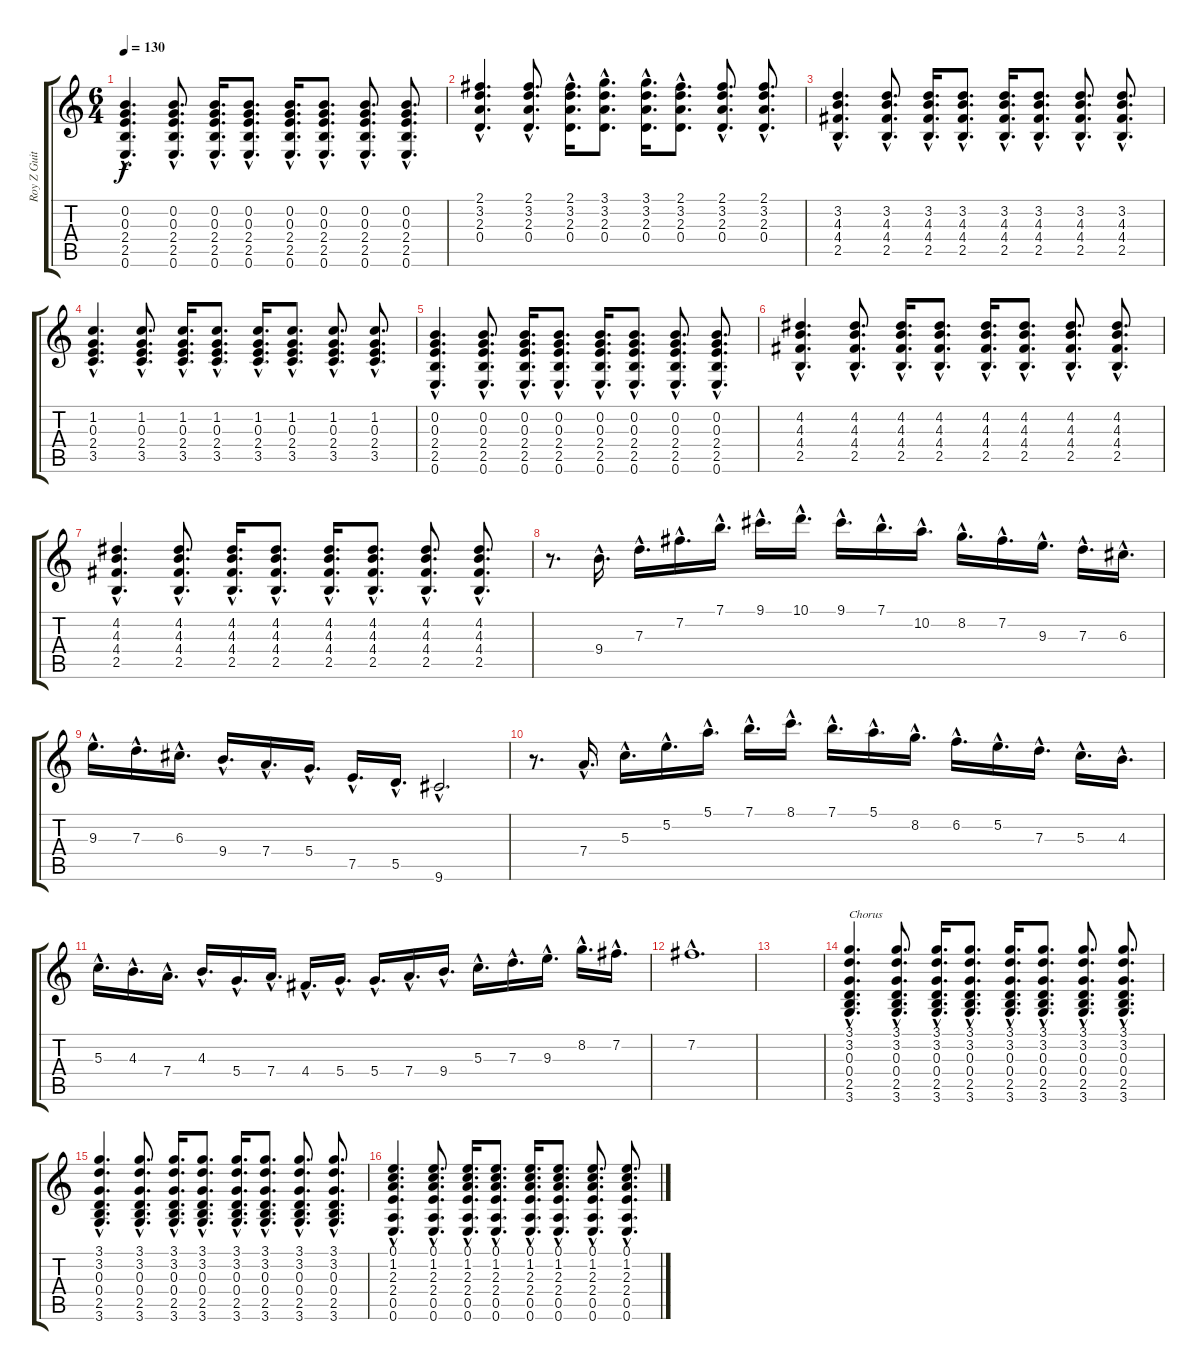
\track ("Roy Z Guitar 01" "Roy Z Guit") {instrument acousticguitarsteel}
\staff {score tabs}
\tuning (E4 B3 G3 D3 A2 E2) {hide}
\ts (6 4)
\tempo 130
\clef g2
\ks c
(0.2{hac} 0.3{hac} 2.4{hac} 2.5{hac} 0.6{hac}).4{d dy f} (0.2{hac} 0.3{hac} 2.4{hac} 2.5{hac} 0.6{hac}).8{d} (0.2{hac} 0.3{hac} 2.4{hac} 2.5{hac} 0.6{hac}).16{d} (0.2{hac} 0.3{hac} 2.4{hac} 2.5{hac} 0.6{hac}).8{d} (0.2{hac} 0.3{hac} 2.4{hac} 2.5{hac} 0.6{hac}).16{d} (0.2{hac} 0.3{hac} 2.4{hac} 2.5{hac} 0.6{hac}).8{d} (0.2{hac} 0.3{hac} 2.4{hac} 2.5{hac} 0.6{hac}).8{d} (0.2{hac} 0.3{hac} 2.4{hac} 2.5{hac} 0.6{hac}).8{d} |
(2.1{hac} 3.2{hac} 2.3{hac} 0.4{hac}).4{d} (2.1{hac} 3.2{hac} 2.3{hac} 0.4{hac}).8{d} (2.1{hac} 3.2{hac} 2.3{hac} 0.4{hac}).16{d} (3.1{hac} 3.2{hac} 2.3{hac} 0.4{hac}).8{d} (3.1{hac} 3.2{hac} 2.3{hac} 0.4{hac}).16{d} (2.1{hac} 3.2{hac} 2.3{hac} 0.4{hac}).8{d} (2.1{hac} 3.2{hac} 2.3{hac} 0.4{hac}).8{d} (2.1{hac} 3.2{hac} 2.3{hac} 0.4{hac}).8{d} |
(3.2{hac} 4.3{hac} 4.4{hac} 2.5{hac}).4{d} (3.2{hac} 4.3{hac} 4.4{hac} 2.5).8{d} (3.2{hac} 4.3{hac} 4.4{hac} 2.5{hac}).16{d} (3.2{hac} 4.3{hac} 4.4{hac} 2.5{hac}).8{d} (3.2{hac} 4.3{hac} 4.4{hac} 2.5{hac}).16{d} (3.2{hac} 4.3{hac} 4.4{hac} 2.5{hac}).8{d} (3.2{hac} 4.3{hac} 4.4{hac} 2.5{hac}).8{d} (3.2{hac} 4.3{hac} 4.4{hac} 2.5{hac}).8{d} |
(1.2{hac} 0.3{hac} 2.4{hac} 3.5{hac}).4{d} (1.2{hac} 0.3{hac} 2.4{hac} 3.5{hac}).8{d} (1.2{hac} 0.3{hac} 2.4{hac} 3.5{hac}).16{d} (1.2{hac} 0.3{hac} 2.4{hac} 3.5{hac}).8{d} (1.2{hac} 0.3{hac} 2.4{hac} 3.5{hac}).16{d} (1.2{hac} 0.3{hac} 2.4{hac} 3.5{hac}).8{d} (1.2{hac} 0.3{hac} 2.4{hac} 3.5{hac}).8{d} (1.2{hac} 0.3{hac} 2.4{hac} 3.5{hac}).8{d} |
(0.2{hac} 0.3{hac} 2.4{hac} 2.5{hac} 0.6{hac}).4{d} (0.2{hac} 0.3{hac} 2.4{hac} 2.5{hac} 0.6{hac}).8{d} (0.2{hac} 0.3{hac} 2.4{hac} 2.5{hac} 0.6{hac}).16{d} (0.2{hac} 0.3{hac} 2.4{hac} 2.5{hac} 0.6{hac}).8{d} (0.2{hac} 0.3{hac} 2.4{hac} 2.5{hac} 0.6{hac}).16{d} (0.2{hac} 0.3{hac} 2.4{hac} 2.5{hac} 0.6{hac}).8{d} (0.2{hac} 0.3{hac} 2.4{hac} 2.5{hac} 0.6{hac}).8{d} (0.2{hac} 0.3{hac} 2.4{hac} 2.5{hac} 0.6{hac}).8{d} |
(4.2{hac} 4.3{hac} 4.4{hac} 2.5{hac}).4{d} (4.2{hac} 4.3{hac} 4.4{hac} 2.5).8{d} (4.2{hac} 4.3{hac} 4.4{hac} 2.5{hac}).16{d} (4.2{hac} 4.3{hac} 4.4{hac} 2.5{hac}).8{d} (4.2{hac} 4.3{hac} 4.4{hac} 2.5{hac}).16{d} (4.2{hac} 4.3{hac} 4.4{hac} 2.5{hac}).8{d} (4.2{hac} 4.3{hac} 4.4{hac} 2.5{hac}).8{d} (4.2{hac} 4.3{hac} 4.4{hac} 2.5{hac}).8{d} |
(4.2{hac} 4.3{hac} 4.4{hac} 2.5{hac}).4{d} (4.2{hac} 4.3{hac} 4.4{hac} 2.5).8{d} (4.2{hac} 4.3{hac} 4.4{hac} 2.5{hac}).16{d} (4.2{hac} 4.3{hac} 4.4{hac} 2.5{hac}).8{d} (4.2{hac} 4.3{hac} 4.4{hac} 2.5{hac}).16{d} (4.2{hac} 4.3{hac} 4.4{hac} 2.5{hac}).8{d} (4.2{hac} 4.3{hac} 4.4{hac} 2.5{hac}).8{d} (4.2{hac} 4.3{hac} 4.4{hac} 2.5{hac}).8{d} |
r.8{d} 9.4{hac}.16{d} 7.3{hac}.16{d} 7.2{hac}.16{d} 7.1{hac}.16{d} 9.1{hac}.16{d} 10.1{hac}.16{d} 9.1{hac}.16{d} 7.1{hac}.16{d} 10.2{hac}.16{d} 8.2{hac}.16{d} 7.2{hac}.16{d} 9.3{hac}.16{d} 7.3{hac}.16{d} 6.3{hac}.16{d} |
9.3{hac}.16{d} 7.3{hac}.16{d} 6.3{hac}.16{d} 9.4{hac}.16{d} 7.4{hac}.16{d} 5.4{hac}.16{d} 7.5{hac}.16{d} 5.5{hac}.16{d} 9.6{hac}.2{d} |
r.8{d} 7.4{hac}.16{d} 5.3{hac}.16{d} 5.2{hac}.16{d} 5.1{hac}.16{d} 7.1{hac}.16{d} 8.1{hac}.16{d} 7.1{hac}.16{d} 5.1{hac}.16{d} 8.2{hac}.16{d} 6.2{hac}.16{d} 5.2{hac}.16{d} 7.3{hac}.16{d} 5.3{hac}.16{d} 4.3{hac}.16{d} |
5.3{hac}.16{d} 4.3{hac}.16{d} 7.4{hac}.16{d} 4.3{hac}.16{d} 5.4{hac}.16{d} 7.4{hac}.16{d} 4.4{hac}.16{d} 5.4{hac}.16{d} 5.4{hac}.16{d} 7.4{hac}.16{d} 9.4{hac}.16{d} 5.3{hac}.16{d} 7.3{hac}.16{d} 9.3{hac}.16{d} 8.2{hac}.16{d} 7.2{hac}.16{d} |
7.2{hac}.1{d} |
|
(3.1{hac} 3.2{hac} 0.3{hac} 0.4{hac} 2.5{hac} 3.6{hac}).4{d txt "Chorus"} (3.1{hac} 3.2{hac} 0.3{hac} 0.4{hac} 2.5{hac} 3.6{hac}).8{d} (3.1{hac} 3.2{hac} 0.3{hac} 0.4{hac} 2.5{hac} 3.6{hac}).16{d} (3.1{hac} 3.2{hac} 0.3{hac} 0.4{hac} 2.5{hac} 3.6{hac}).8{d} (3.1{hac} 3.2{hac} 0.3{hac} 0.4{hac} 2.5{hac} 3.6{hac}).16{d} (3.1{hac} 3.2{hac} 0.3{hac} 0.4{hac} 2.5{hac} 3.6{hac}).8{d} (3.1{hac} 3.2{hac} 0.3{hac} 0.4{hac} 2.5{hac} 3.6{hac}).8{d} (3.1{hac} 3.2{hac} 0.3{hac} 0.4{hac} 2.5{hac} 3.6{hac}).8{d} |
(3.1{hac} 3.2{hac} 0.3{hac} 0.4{hac} 2.5{hac} 3.6{hac}).4{d} (3.1{hac} 3.2{hac} 0.3{hac} 0.4{hac} 2.5{hac} 3.6{hac}).8{d} (3.1{hac} 3.2{hac} 0.3{hac} 0.4{hac} 2.5{hac} 3.6{hac}).16{d} (3.1{hac} 3.2{hac} 0.3{hac} 0.4{hac} 2.5{hac} 3.6{hac}).8{d} (3.1{hac} 3.2{hac} 0.3{hac} 0.4{hac} 2.5{hac} 3.6{hac}).16{d} (3.1{hac} 3.2{hac} 0.3{hac} 0.4{hac} 2.5{hac} 3.6{hac}).8{d} (3.1{hac} 3.2{hac} 0.3{hac} 0.4{hac} 2.5{hac} 3.6{hac}).8{d} (3.1{hac} 3.2{hac} 0.3{hac} 0.4{hac} 2.5{hac} 3.6{hac}).8{d} |
(0.1{hac} 1.2{hac} 2.3{hac} 2.4{hac} 0.5{hac} 0.6{hac}).4{d} (0.1{hac} 1.2{hac} 2.3{hac} 2.4{hac} 0.5{hac} 0.6{hac}).8{d} (0.1{hac} 1.2{hac} 2.3{hac} 2.4{hac} 0.5{hac} 0.6{hac}).16{d} (0.1{hac} 1.2{hac} 2.3{hac} 2.4{hac} 0.5{hac} 0.6{hac}).8{d} (0.1{hac} 1.2{hac} 2.3{hac} 2.4{hac} 0.5{hac} 0.6{hac}).16{d} (0.1{hac} 1.2{hac} 2.3{hac} 2.4{hac} 0.5{hac} 0.6{hac}).8{d} (0.1{hac} 1.2{hac} 2.3{hac} 2.4{hac} 0.5{hac} 0.6{hac}).8{d} (0.1{hac} 1.2{hac} 2.3{hac} 2.4{hac} 0.5{hac} 0.6{hac}).8{d}
